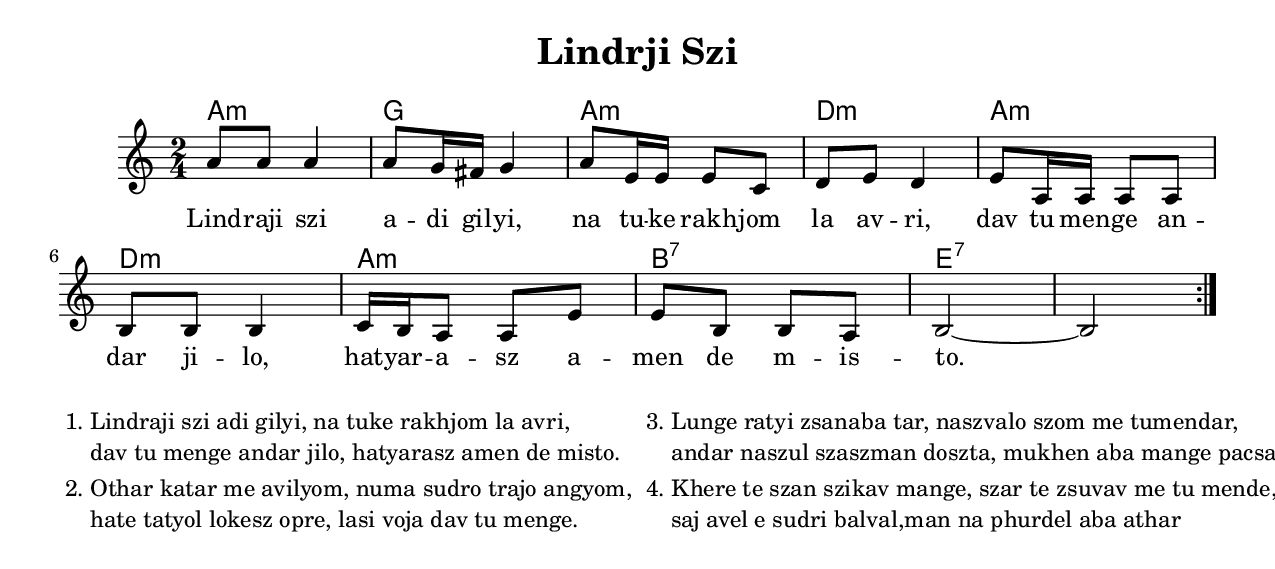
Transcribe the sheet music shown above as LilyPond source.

\version "2.18.0"
\include "english.ly"
\paper{
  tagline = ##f
  print-all-headers = ##t
  #(set-paper-size "letter")
}
date = #(strftime "%d-%m-%Y" (localtime (current-time)))

%\markup{ \italic{ " Updated " \date  }  }

%\markup{ Got something to say? }

%#################################### Melody ########################
melody = \relative c'' {
  \clef treble
  \key a \minor
  \time 2/4

  %\partial 16*3 a16 d f   %lead in notes

  \repeat volta 2{
    a8   a a4
    a8 g16 fs g4|
    a8 e16 e e8 c|
    d8 e d4|

    e8 a,16 a a8 a|
    b8 b b4|
    c16 b a8 a e'8
    e b b a|
    %{ <<
      {
        r4 f''8 e
        a,16 b c a b c b
      }
      \\
      {b,2~b2} %10
    >>
    %}
    b2 ~
    b2
  }
  %\alternative { { }{ } }


  % \alternative { { }{ } }

}
%################################# Lyrics #####################
\addlyrics{

  Lind -- raji szi a -- di gil -- yi,
  na tu -- ke rakh -- jom la av -- ri,
  dav tu men -- ge an -- dar ji -- lo,
  hat -- yar -- a -- sz a -- men de m -- is -- to.
}
%################################# Chords #######################
harmonies = \chordmode {
  a2:m
  g2
  a2:m
  d2:m
  a2:m
  d2:m
  a2:m
  b2:7
  e2:7
  s2
  %{
  a2:m
  r2
  g2
  r2
  a2:m
  r2
  b2
  r2
  e2
  %}

}

\score {
  <<
    \new ChordNames {
      \set chordChanges = ##t
      #(set-paper-size "letter")
      #(set-paper-size "letter")
      \harmonies
    }
    \new Staff
    \melody
  >>
  \header{
    title= "Lindrji Szi"
    subtitle=""
    composer= ""
    instrument =""
    arranger= ""
  }
  \layout{indent = 1.0\cm}
  \midi{
    \tempo 4 = 120
  }
}
% more verses:
\markup{}
\markup {
  \fill-line {
    \hspace #0.1 % distance from left margin
    \column {
      \line { "1."
              \column {
                "Lindraji szi adi gilyi, na tuke rakhjom la avri,"
                "dav tu menge andar jilo, hatyarasz amen de misto."
              }
      }
      \hspace #0.2 % vertical distance between verses
      \line { "2."
              \column {
                "Othar katar me avilyom, numa sudro trajo angyom,"
                "hate tatyol lokesz opre, lasi voja dav tu menge."
              }
      }
    }
    \hspace #0.1  % horiz. distance between columns
    \column {
      \line { "3."
              \column {
                "Lunge ratyi zsanaba tar, naszvalo szom me tumendar,"
                "andar naszul szaszman doszta, mukhen aba mange pacsa."
              }
      }
      \hspace #0.2 % distance between verses
      \line { "4."
              \column {
                "Khere te szan szikav mange, szar te zsuvav me tu mende,"
                "saj avel e sudri balval,man na phurdel aba athar"
              }
      }
    }
    \hspace #0.1 % distance to right margin
  }
}
%{

Lindraji szi adi gilyi, na tuke rakhjom la avri,
dav tu menge andar jilo, hatyarasz amen de misto.

Othar katar me avilyom, numa sudro trajo angyom,
hate tatyol lokesz opre, lasi voja dav tu menge.

Lunge ratyi zsanaba tar, naszvalo szom me tumendar,
andar naszul szaszman doszta, mukhen aba mange pacsa.

Khere te szan szikav mange, szar te zsuvav me tu mende,
saj avel e sudri balval,man na phurdel aba athar.
%}
